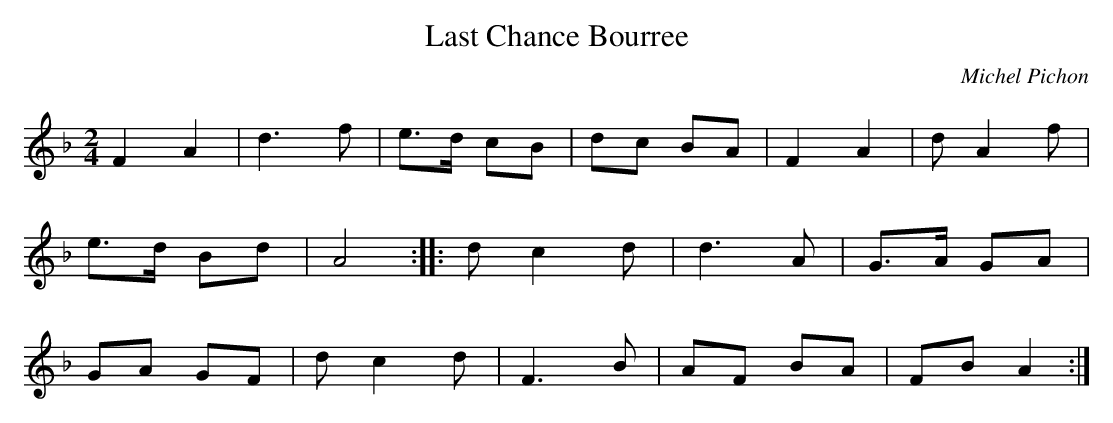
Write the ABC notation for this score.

X:1
T:Last Chance Bourree
C:Michel Pichon
L:1/8
M:2/4
K:D minor
F2A2 | d3f | e>d cB | dc BA | F2A2 | dA2f |
e>d Bd | A4 :: dc2d | d3A | G>A GA |
GA GF | dc2d | F3B | AF BA | FB A2 :|
